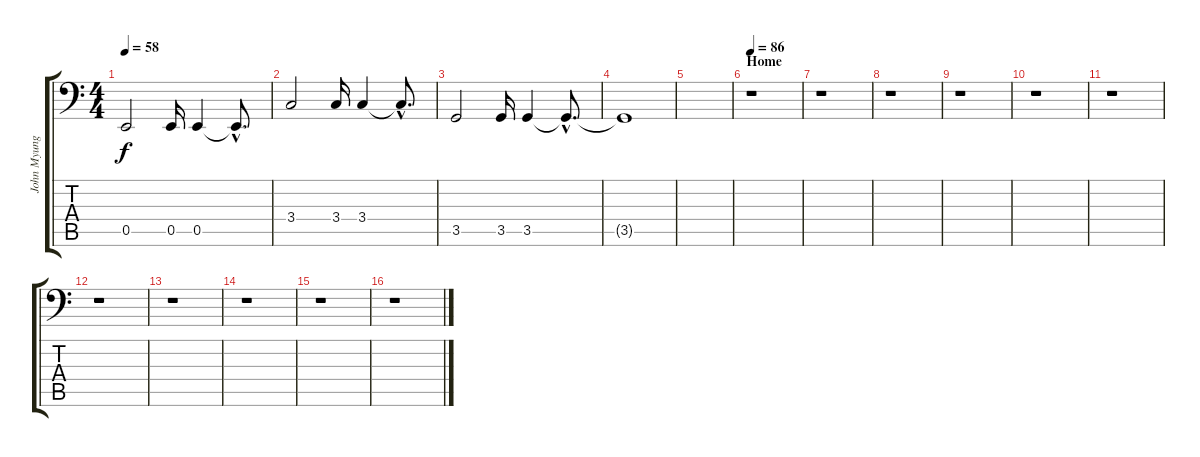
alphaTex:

\track ("John Myung - 6 Strings Bass" "John Myung") {instrument electricbassfinger}
\staff {score tabs}
\tuning (C3 G2 D2 A1 E1 B0) {hide}
\ts (4 4)
\tempo 58
\clef f4
\ks c
0.5.2{dy f} 0.5.16 0.5.4 0.5{hac t}.8{d} |
3.4.2 3.4.16 3.4.4 3.4{hac t}.8{d} |
3.5.2 3.5.16 3.5.4 3.5{hac t}.8{d} |
3.5{t}.1 |
|
\section ("" "Home")
\tempo 86
r.1 |
r.1 |
r.1 |
r.1 |
r.1 |
r.1 |
r.1 |
r.1 |
r.1 |
r.1 |
r.1
